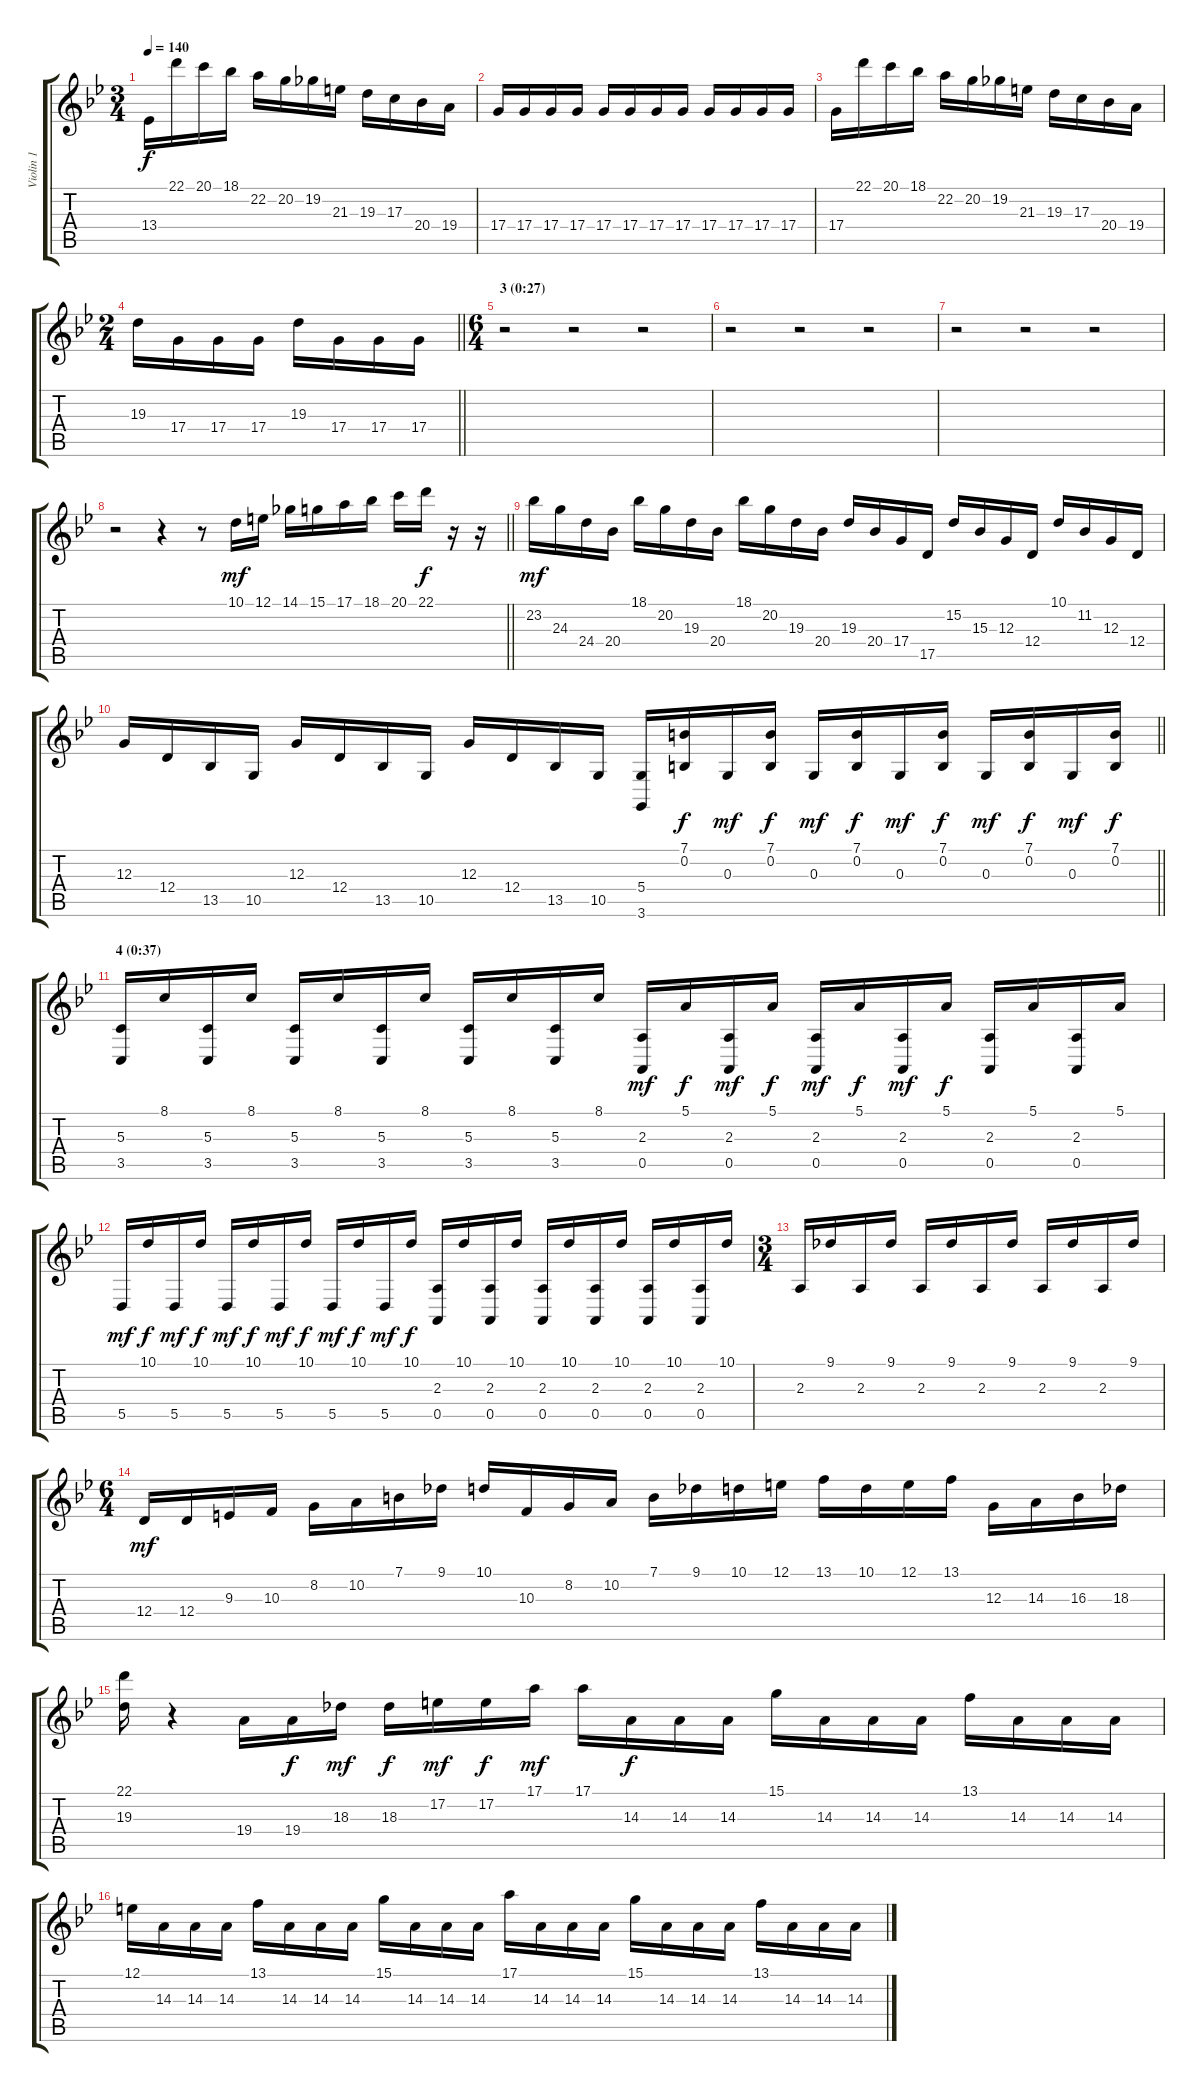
\track ("Violin 1" "Violin 1") {instrument violin}
\staff {score tabs}
\tuning (E4 B3 G3 D3 A2 E2) {hide}
\ts (3 4)
\tempo 140
\clef g2
\ks gminor
13.4.16{dy f} 22.1.16 20.1.16 18.1.16 22.2.16 20.2.16 19.2.16 21.3.16 19.3.16 17.3.16 20.4.16 19.4.16 |
17.4.16 17.4.16 17.4.16 17.4.16 17.4.16 17.4.16 17.4.16 17.4.16 17.4.16 17.4.16 17.4.16 17.4.16 |
17.4.16 22.1.16 20.1.16 18.1.16 22.2.16 20.2.16 19.2.16 21.3.16 19.3.16 17.3.16 20.4.16 19.4.16 |
\ts (2 4)
\barLineRight lightlight
19.3.16 17.4.16 17.4.16 17.4.16 19.3.16 17.4.16 17.4.16 17.4.16 |
\ts (6 4)
\section ("" "3 (0:27)")
r.2 r.2 r.2 |
r.2 r.2 r.2 |
r.2 r.2 r.2 |
\barLineRight lightlight
r.2 r.4 r.8 10.1.16{dy mf} 12.1.16 14.1.16 15.1.16 17.1.16 18.1.16 20.1.16 22.1.16{dy f} r.16 r.16 |
23.2.16{dy mf} 24.3.16 24.4.16 20.4.16 18.1.16 20.2.16 19.3.16 20.4.16 18.1.16 20.2.16 19.3.16 20.4.16 19.3.16 20.4.16 17.4.16 17.5.16 15.2.16 15.3.16 12.3.16 12.4.16 10.1.16 11.2.16 12.3.16 12.4.16 |
\barLineRight lightlight
12.3.16 12.4.16 13.5.16 10.5.16 12.3.16 12.4.16 13.5.16 10.5.16 12.3.16 12.4.16 13.5.16 10.5.16 (5.4 3.6).16 (7.1 0.2).16{dy f} 0.3.16{dy mf} (7.1 0.2).16{dy f} 0.3.16{dy mf} (7.1 0.2).16{dy f} 0.3.16{dy mf} (7.1 0.2).16{dy f} 0.3.16{dy mf} (7.1 0.2).16{dy f} 0.3.16{dy mf} (7.1 0.2).16{dy f} |
\section ("" "4 (0:37)")
(5.3 3.5).16 8.1.16 (5.3 3.5).16 8.1.16 (5.3 3.5).16 8.1.16 (5.3 3.5).16 8.1.16 (5.3 3.5).16 8.1.16 (5.3 3.5).16 8.1.16 (2.3 0.5).16{dy mf} 5.1.16{dy f} (2.3 0.5).16{dy mf} 5.1.16{dy f} (2.3 0.5).16{dy mf} 5.1.16{dy f} (2.3 0.5).16{dy mf} 5.1.16{dy f} (2.3 0.5).16 5.1.16 (2.3 0.5).16 5.1.16 |
5.5.16{dy mf} 10.1.16{dy f} 5.5.16{dy mf} 10.1.16{dy f} 5.5.16{dy mf} 10.1.16{dy f} 5.5.16{dy mf} 10.1.16{dy f} 5.5.16{dy mf} 10.1.16{dy f} 5.5.16{dy mf} 10.1.16{dy f} (2.3 0.5).16 10.1.16 (2.3 0.5).16 10.1.16 (2.3 0.5).16 10.1.16 (2.3 0.5).16 10.1.16 (2.3 0.5).16 10.1.16 (2.3 0.5).16 10.1.16 |
\ts (3 4)
2.3.16 9.1.16 2.3.16 9.1.16 2.3.16 9.1.16 2.3.16 9.1.16 2.3.16 9.1.16 2.3.16 9.1.16 |
\ts (6 4)
12.4.16{dy mf} 12.4.16 9.3.16 10.3.16 8.2.16 10.2.16 7.1.16 9.1.16 10.1.16 10.3.16 8.2.16 10.2.16 7.1.16 9.1.16 10.1.16 12.1.16 13.1.16 10.1.16 12.1.16 13.1.16 12.3.16 14.3.16 16.3.16 18.3.16 |
(22.1 19.3).16 r.4 19.4.16 19.4.16{dy f} 18.3.16{dy mf} 18.3.16{dy f} 17.2.16{dy mf} 17.2.16{dy f} 17.1.16{dy mf} 17.1.16 14.3.16{dy f} 14.3.16 14.3.16 15.1.16 14.3.16 14.3.16 14.3.16 13.1.16 14.3.16 14.3.16 14.3.16 |
12.1.16 14.3.16 14.3.16 14.3.16 13.1.16 14.3.16 14.3.16 14.3.16 15.1.16 14.3.16 14.3.16 14.3.16 17.1.16 14.3.16 14.3.16 14.3.16 15.1.16 14.3.16 14.3.16 14.3.16 13.1.16 14.3.16 14.3.16 14.3.16
